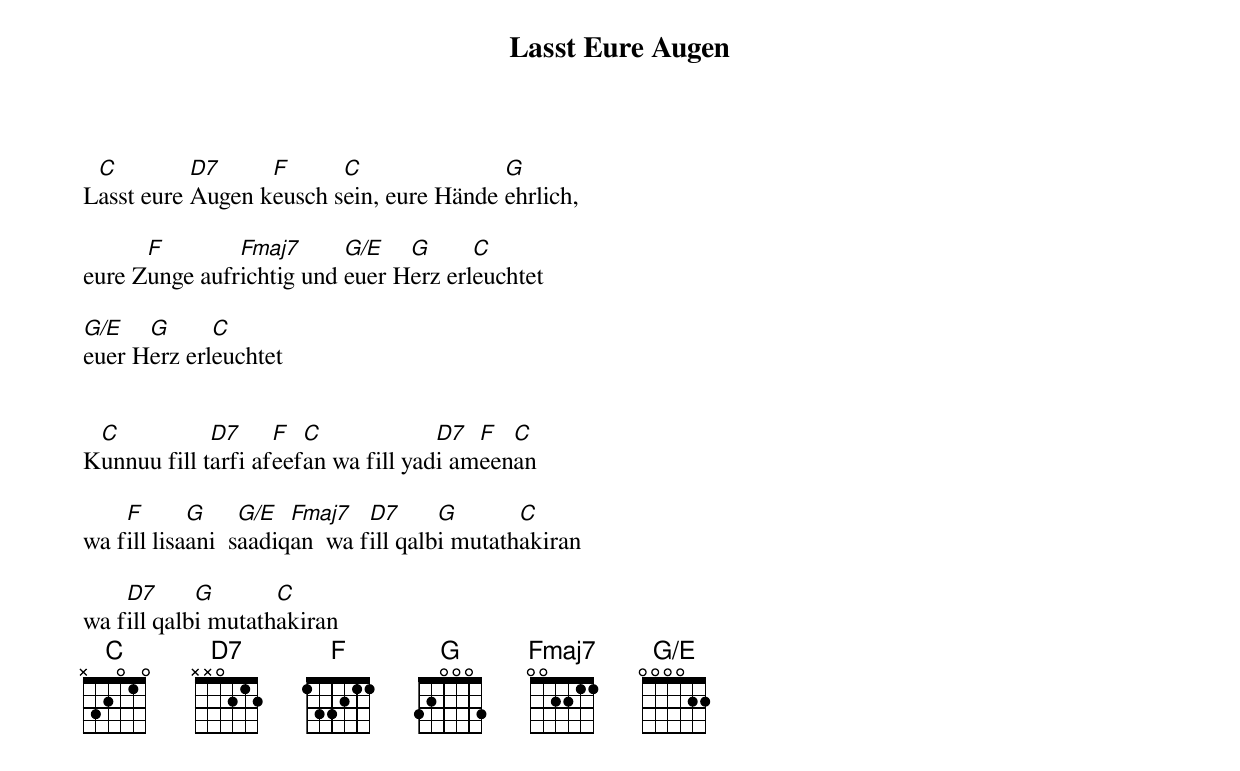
{title: Lasst Eure Augen}
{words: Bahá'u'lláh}
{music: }
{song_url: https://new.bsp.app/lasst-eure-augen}
{define: Fmaj7 base-fret 1 frets 0 0 2 2 1 1}
{define: G/E base-fret 1 frets 0 0 0 0 2 2}


L[C]asst eure [D7]Augen k[F]eusch s[C]ein, eure Hände [G]ehrlich,

eure Z[F]unge aufr[Fmaj7]ichtig und [G/E]euer H[G]erz erl[C]euchtet

[G/E]euer H[G]erz erl[C]euchtet


K[C]unnuu fill t[D7]arfi af[F]eef[C]an wa fill yad[D7]i am[F]een[C]an

wa f[F]ill lisa[G]ani  s[G/E]aadiq[Fmaj7]an  wa f[D7]ill qalb[G]i mutath[C]akiran

wa f[D7]ill qalb[G]i mutath[C]akiran
